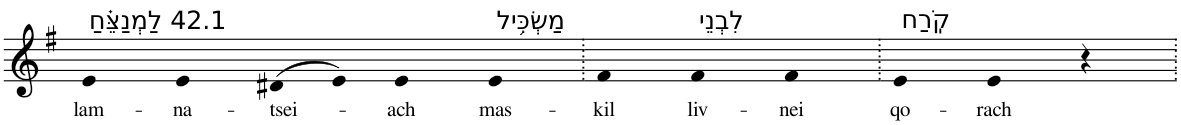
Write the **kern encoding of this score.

**kern	**text
*part1	*part1
*staff1	*staff1
*I"Piano	*
*I'Pno	*
*clefG2	*
*k[f#]	*
*G:	*
=1	=1
!LO:TX:a:t=42.1 לַמְנַצֵּ֗חַ	!
!	!LO:LY:b
4e	lam-
!	!LO:LY:b
4e	-na-
!	!LO:LY:b
(>8d#X	-tsei-
8e)	.
!	!LO:LY:b
4e	-ach
!LO:TX:a:t=מַשְׂכִּ֥יל	!
!	!LO:LY:b
4e	mas-
=2.	=2.
!	!LO:LY:b
4f#	-kil
!LO:TX:a:t=לִבְנֵי	!
!	!LO:LY:b
4f#	liv-
!	!LO:LY:b
4f#	-nei
=3.	=3.
!LO:TX:a:t=קֹֽרַח	!
!	!LO:LY:b
4e	qo-
!	!LO:LY:b
4e	-rach
4r	.
=.	=.
*-	*-
